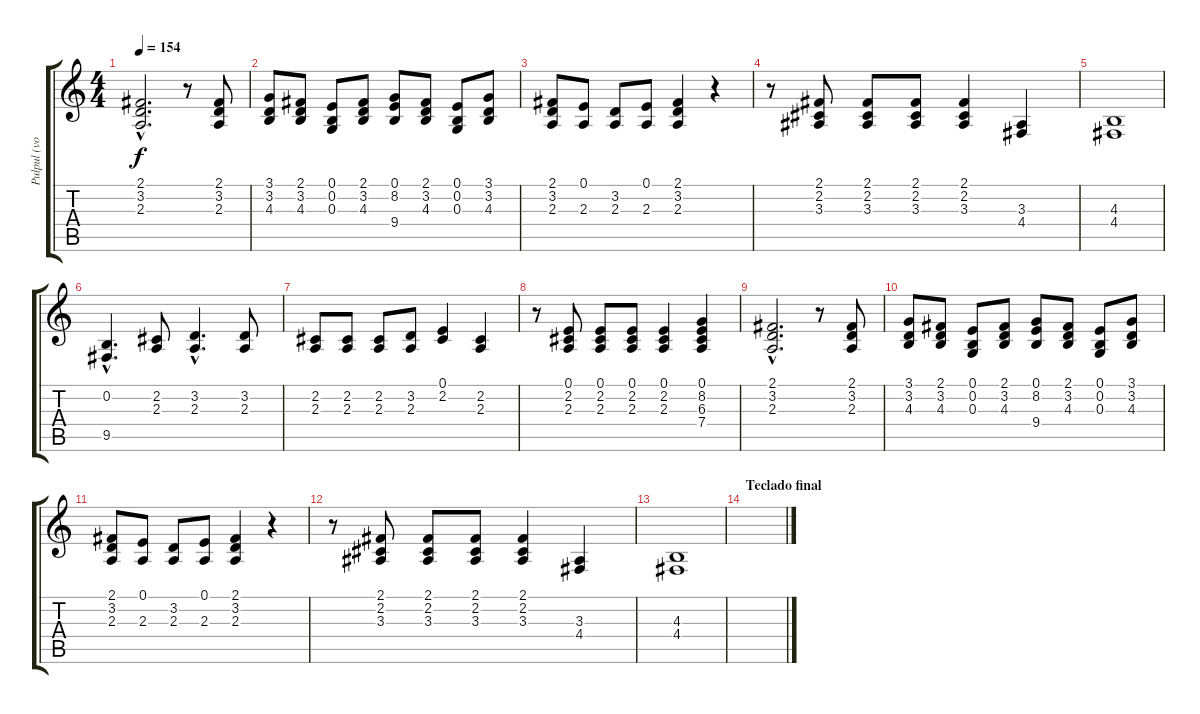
\track ("Pulpul (voix)" "Pulpul (vo") {instrument cello}
\staff {score tabs}
\tuning (E4 B3 G3 D3 A2 E2) {hide}
\ts (4 4)
\tempo 154
\clef g2
\ks c
(2.1{hac} 3.2{hac} 2.3{hac}).2{d dy f} r.8 (2.1 3.2 2.3).8 |
(3.1 3.2 4.3).8 (2.1 3.2 4.3).8 (0.1 0.2 0.3).8 (2.1 3.2 4.3).8 (0.1 8.2 9.4).8 (2.1 3.2 4.3).8 (0.1 0.2 0.3).8 (3.1 3.2 4.3).8 |
(2.1 3.2 2.3).8 (0.1 2.3).8 (3.2 2.3).8 (0.1 2.3).8 (2.1 3.2 2.3).4 r.4 |
r.8 (2.1 2.2 3.3).8 (2.1 2.2 3.3).8 (2.1 2.2 3.3).8 (2.1 2.2 3.3).4 (3.3 4.4).4 |
(4.3 4.4).1 |
(0.2{hac} 9.5{hac}).4{d} (2.2 2.3).8 (3.2{hac} 2.3{hac}).4{d} (3.2 2.3).8 |
(2.2 2.3).8 (2.2 2.3).8 (2.2 2.3).8 (3.2 2.3).8 (0.1 2.2).4 (2.2 2.3).4 |
r.8 (0.1 2.2 2.3).8 (0.1 2.2 2.3).8 (0.1 2.2 2.3).8 (0.1 2.2 2.3).4 (0.1 8.2 6.3 7.4).4 |
(2.1{hac} 3.2{hac} 2.3{hac}).2{d} r.8 (2.1 3.2 2.3).8 |
(3.1 3.2 4.3).8 (2.1 3.2 4.3).8 (0.1 0.2 0.3).8 (2.1 3.2 4.3).8 (0.1 8.2 9.4).8 (2.1 3.2 4.3).8 (0.1 0.2 0.3).8 (3.1 3.2 4.3).8 |
(2.1 3.2 2.3).8 (0.1 2.3).8 (3.2 2.3).8 (0.1 2.3).8 (2.1 3.2 2.3).4 r.4 |
r.8 (2.1 2.2 3.3).8 (2.1 2.2 3.3).8 (2.1 2.2 3.3).8 (2.1 2.2 3.3).4 (3.3 4.4).4 |
(4.3 4.4).1 |
\section ("" "Teclado final")
